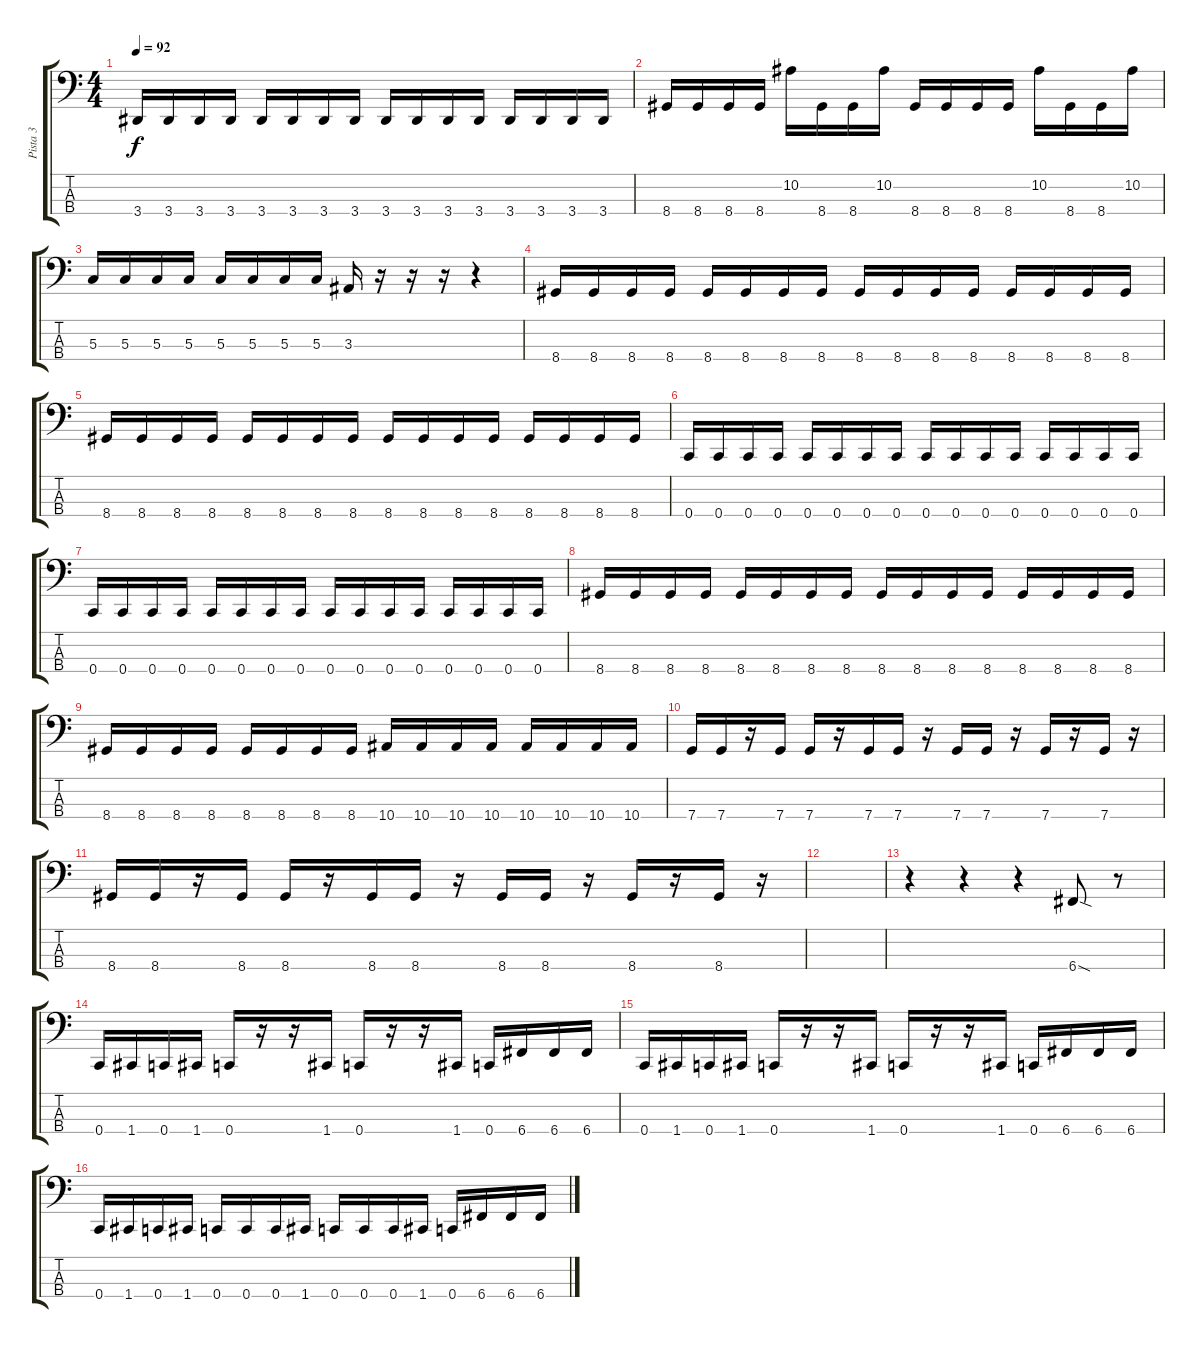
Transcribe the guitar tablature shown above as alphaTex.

\track ("Pista 3" "Pista 3") {instrument electricbassfinger}
\staff {score tabs}
\tuning (F2 C2 G1 C1) {hide}
\ts (4 4)
\tempo 92
\clef f4
\ks c
3.4{t}.16{dy f} 3.4.16 3.4.16 3.4.16 3.4.16 3.4.16 3.4.16 3.4.16 3.4.16 3.4.16 3.4.16 3.4.16 3.4.16 3.4.16 3.4.16 3.4.16 |
8.4.16 8.4.16 8.4.16 8.4.16 10.2.16 8.4.16 8.4.16 10.2.16 8.4.16 8.4.16 8.4.16 8.4.16 10.2.16 8.4.16 8.4.16 10.2.16 |
5.3.16 5.3.16 5.3.16 5.3.16 5.3.16 5.3.16 5.3.16 5.3.16 3.3.16 r.16 r.16 r.16 r.4 |
8.4.16 8.4.16 8.4.16 8.4.16 8.4.16 8.4.16 8.4.16 8.4.16 8.4.16 8.4.16 8.4.16 8.4.16 8.4.16 8.4.16 8.4.16 8.4.16 |
8.4.16 8.4.16 8.4.16 8.4.16 8.4.16 8.4.16 8.4.16 8.4.16 8.4.16 8.4.16 8.4.16 8.4.16 8.4.16 8.4.16 8.4.16 8.4.16 |
0.4.16 0.4.16 0.4.16 0.4.16 0.4.16 0.4.16 0.4.16 0.4.16 0.4.16 0.4.16 0.4.16 0.4.16 0.4.16 0.4.16 0.4.16 0.4.16 |
0.4.16 0.4.16 0.4.16 0.4.16 0.4.16 0.4.16 0.4.16 0.4.16 0.4.16 0.4.16 0.4.16 0.4.16 0.4.16 0.4.16 0.4.16 0.4.16 |
8.4.16 8.4.16 8.4.16 8.4.16 8.4.16 8.4.16 8.4.16 8.4.16 8.4.16 8.4.16 8.4.16 8.4.16 8.4.16 8.4.16 8.4.16 8.4.16 |
8.4.16 8.4.16 8.4.16 8.4.16 8.4.16 8.4.16 8.4.16 8.4.16 10.4.16 10.4.16 10.4.16 10.4.16 10.4.16 10.4.16 10.4.16 10.4.16 |
7.4.16 7.4.16 r.16 7.4.16 7.4.16 r.16 7.4.16 7.4.16 r.16 7.4.16 7.4.16 r.16 7.4.16 r.16 7.4.16 r.16 |
8.4.16 8.4.16 r.16 8.4.16 8.4.16 r.16 8.4.16 8.4.16 r.16 8.4.16 8.4.16 r.16 8.4.16 r.16 8.4.16 r.16 |
|
r.4 r.4 r.4 6.4{sod}.8 r.8 |
0.4.16 1.4.16 0.4.16 1.4.16 0.4.16 r.16 r.16 1.4.16 0.4.16 r.16 r.16 1.4.16 0.4.16 6.4.16 6.4.16 6.4.16 |
0.4.16 1.4.16 0.4.16 1.4.16 0.4.16 r.16 r.16 1.4.16 0.4.16 r.16 r.16 1.4.16 0.4.16 6.4.16 6.4.16 6.4.16 |
0.4.16 1.4.16 0.4.16 1.4.16 0.4.16 0.4.16 0.4.16 1.4.16 0.4.16 0.4.16 0.4.16 1.4.16 0.4.16 6.4.16 6.4.16 6.4.16
